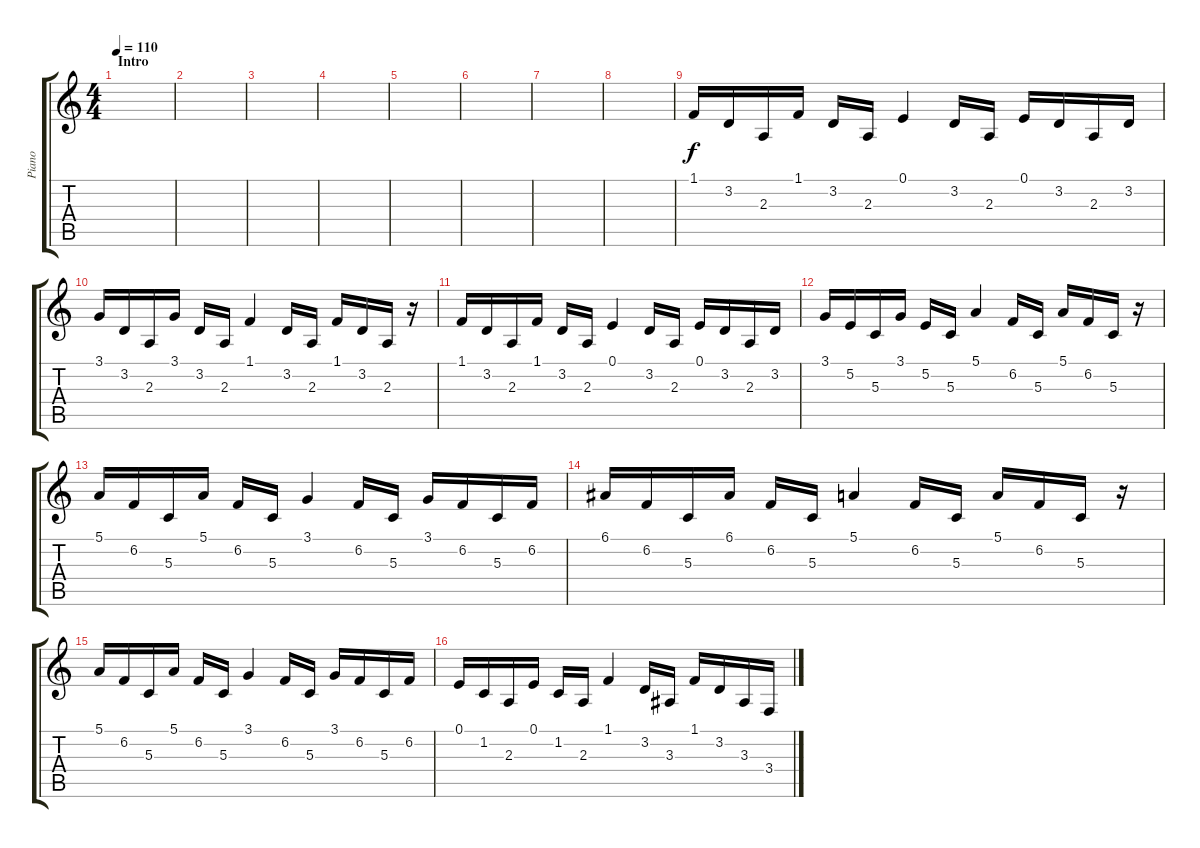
\track ("Piano" "Piano") {instrument acousticgrandpiano}
\staff {score tabs}
\tuning (E4 B3 G3 D3 A2 E2) {hide}
\ts (4 4)
\section ("" "Intro")
\tempo 110
\clef g2
\ks c
|
|
|
|
|
|
|
|
1.1.16 3.2.16 2.3.16 1.1.16 3.2.16 2.3.16 0.1.4 3.2.16 2.3.16 0.1.16 3.2.16 2.3.16 3.2.16 |
3.1.16 3.2.16 2.3.16 3.1.16 3.2.16 2.3.16 1.1.4 3.2.16 2.3.16 1.1.16 3.2.16 2.3.16 r.16 |
1.1.16 3.2.16 2.3.16 1.1.16 3.2.16 2.3.16 0.1.4 3.2.16 2.3.16 0.1.16 3.2.16 2.3.16 3.2.16 |
3.1.16 5.2.16 5.3.16 3.1.16 5.2.16 5.3.16 5.1.4 6.2.16 5.3.16 5.1.16 6.2.16 5.3.16 r.16 |
5.1.16 6.2.16 5.3.16 5.1.16 6.2.16 5.3.16 3.1.4 6.2.16 5.3.16 3.1.16 6.2.16 5.3.16 6.2.16 |
6.1.16 6.2.16 5.3.16 6.1.16 6.2.16 5.3.16 5.1.4 6.2.16 5.3.16 5.1.16 6.2.16 5.3.16 r.16 |
5.1.16 6.2.16 5.3.16 5.1.16 6.2.16 5.3.16 3.1.4 6.2.16 5.3.16 3.1.16 6.2.16 5.3.16 6.2.16 |
0.1.16 1.2.16 2.3.16 0.1.16 1.2.16 2.3.16 1.1.4 3.2.16 3.3.16 1.1.16 3.2.16 3.3.16 3.4.16
